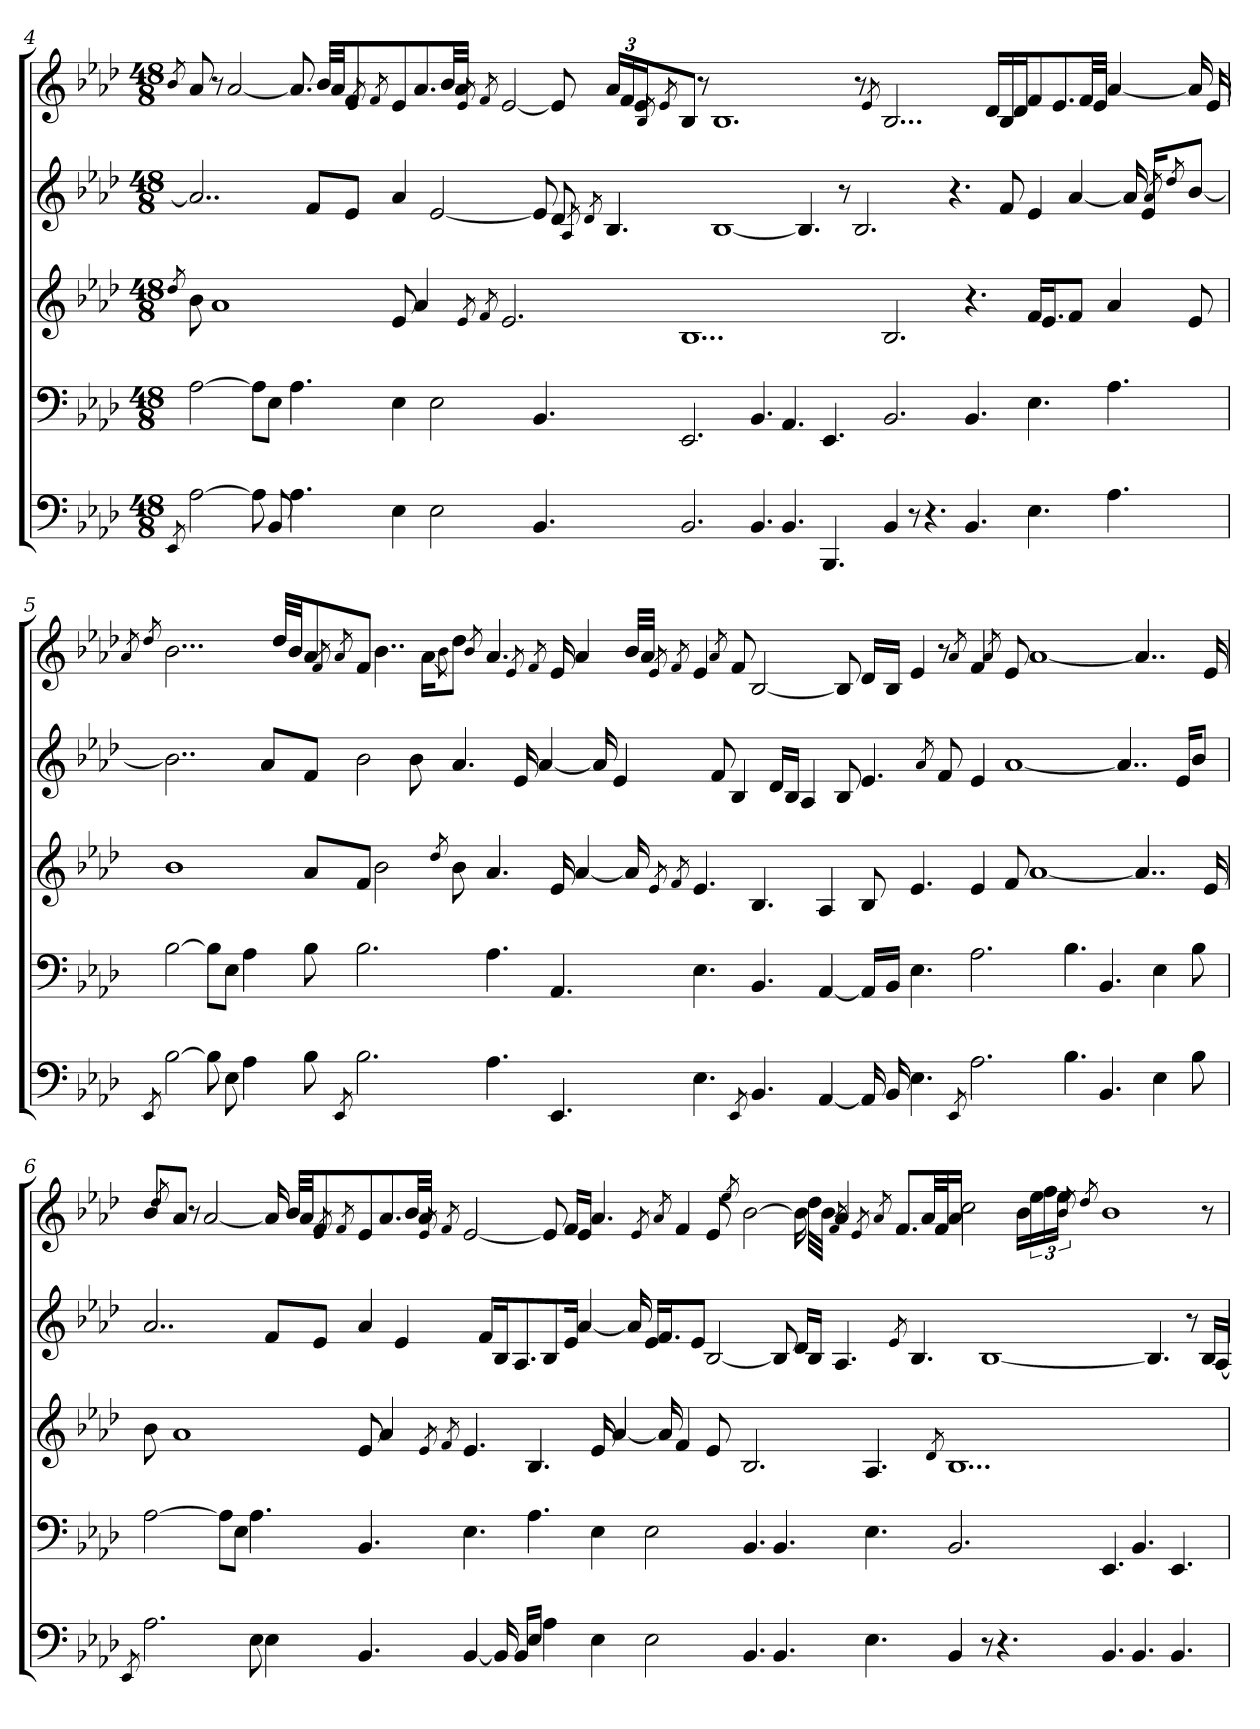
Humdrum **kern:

**kern	**kern	**kern	**kern	**kern
*part5	*part4	*part3	*part2	*part1
*staff5	*staff4	*staff3	*staff2	*staff1
*clefF4	*clefF4	*clefG2	*clefG2	*clefG2
*k[b-e-a-d-]	*k[b-e-a-d-]	*k[b-e-a-d-]	*k[b-e-a-d-]	*k[b-e-a-d-]
*M48/8	*M48/8	*M48/8	*M48/8	*M48/8
=4	=4	=4	=4	=4
8qEE-	.	8qdd-	.	8qb-
[2A-	[2A-	8b-	2..a-]	8a-
.	.	1a-	.	8r
.	.	.	.	[2a-
8A-]	8A-\L]	.	.	.
8BB-	8E-\J	.	.	.
4.A-	4.A-	.	.	8.a-]
.	.	.	8f/L	.
.	.	.	.	32b-/LLL
.	.	.	.	32a-/JJ
.	.	.	8e-/J	8f/
.	.	.	.	8qe-/
.	.	.	.	8qf/
4E-	4E-	8e-	4a-	8e-/
.	.	4a-	.	8.a-/
2E-	2E-	.	[2e-	.
.	.	.	.	32b-/LL
.	.	.	.	32a-/JJJ
.	.	8qe-	.	8qe-
.	.	8qf	.	8qf
.	.	2.e-	.	[2e-
4.BB-	4.BB-	.	8e-]	.
.	.	.	8d-	8e-]
.	.	.	8qA-	.
.	.	.	8qd-	.
.	.	.	4.B-	24a-/LL
.	.	.	.	24f/
.	.	.	.	24e-/J
.	.	.	.	8qB-/
.	.	.	.	8qe-/
2.BB-	2.EE-	1...B-	.	8B-/J
.	.	.	.	8r
.	.	.	[1B-	1.B-
4.BB-	4.BB-	.	.	.
4.BB-	4.AA-	.	.	.
.	.	.	4.B-]	.
4.BBB-	4.EE-	.	.	.
.	.	.	8r	.
.	.	.	2.B-	8r
.	.	.	.	8qe-
4BB-	2.BB-	2.B-	.	2...B-
8r	.	.	.	.
4.r	.	.	.	.
.	.	.	4.r	.
4.BB-	4.BB-	4.r	.	.
.	.	.	.	16d-/LL
.	.	.	8f	16B-/
.	.	.	.	16d-/J
4.E-	4.E-	16f/KL	4e-	8f/
.	.	8.e-/	.	.
.	.	.	.	8.e-/
.	.	8f/J	[4a-	.
.	.	.	.	32f/LL
.	.	.	.	32e-/JJJ
4.A-	4.A-	4a-	.	[4a-
.	.	.	16a-]	.
.	.	.	16e-/KL	.
.	.	.	8qa-/	.
.	.	.	8qdd-/	.
.	.	8e-	[8b-/J	16a-]
.	.	.	.	16e-
=5	=5	=5	=5	=5
.	.	.	.	8qa-
8qEE-	.	.	.	8qdd-
[2B-	[2B-	1b-	2..b-]	2...b-
8B-]	8B-\L]	.	.	.
8E-	8E-\J	.	.	.
4A-	4A-	.	.	.
.	.	.	8a-/L	.
.	.	.	.	32dd-/LLL
.	.	.	.	32b-/JJ
8B-	8B-	8a-/L	8f/J	8a-/
.	.	.	.	8qf/
8qEE-	.	.	.	8qa-/
2.B-	2.B-	8f/J	2b-	8f/J
.	.	2b-	.	4..b-
.	.	.	8b-	.
.	.	.	.	16a-\KL
.	.	8qdd-	.	8qb-\
.	.	8b-	4.a-	8dd-\J
.	.	.	.	8qb-
4.A-	4.A-	4.a-	.	4.a-
.	.	.	16e-	.
.	.	.	[4a-	.
.	.	.	.	8qe-
.	.	.	.	8qf
4.EE-	4.AA-	16e-	.	16e-
.	.	[4a-	.	4a-
.	.	.	16a-]	.
.	.	.	4e-	.
.	.	16a-]	.	32b-/LLL
.	.	.	.	32a-/JJJ
.	.	8qe-	.	8qe-
.	.	8qf	.	8qf
4.E-	4.E-	4.e-	.	4e-
.	.	.	8f	.
.	.	.	.	8qa-
.	.	.	4B-	8f
8qEE-	.	.	.	.
4.BB-	4.BB-	4.B-	.	[2B-
.	.	.	16d-/LL	.
.	.	.	16B-/JJ	.
.	.	.	4A-	.
[4AA-	[4AA-	4A-	.	.
.	.	.	8B-	8B-]
16AA-]	16AA-/LL]	8B-	4.e-	16d-/LL
16BB-	16BB-/JJ	.	.	16B-/JJ
4.E-	4.E-	4.e-	.	4e-
.	.	.	8qa-	.
.	.	.	8f	8r
8qEE-	.	.	.	8qa-
2.A-	2.A-	4e-	4e-	4f
.	.	.	.	8qa-
.	.	8f	[1a-	8e-
.	.	[1a-	.	[1a-
4.B-	4.B-	.	.	.
4.BB-	4.BB-	.	.	.
.	.	.	4..a-]	.
.	.	4..a-]	.	4..a-]
4E-	4E-	.	.	.
.	.	.	16e-/KL	.
8B-	8B-	.	8b-/J	.
.	.	16e-	.	16e-
=6	=6	=6	=6	=6
8qEE-	.	.	.	.
2.A-	[2A-	8b-	2..a-	8b-/L
.	.	.	.	8qdd-/
.	.	1a-	.	8a-/J
.	.	.	.	8r
.	.	.	.	[2a-
.	8A-\L]	.	.	.
.	8E-\J	.	.	.
8E-	4.A-	.	.	.
4E-	.	.	8f/L	16a-]
.	.	.	.	32b-/LLL
.	.	.	.	32a-/JJ
.	.	.	8e-/J	8f/
.	.	.	.	8qe-/
.	.	.	.	8qf/
4.BB-	4.BB-	8e-	4a-	8e-/
.	.	4a-	.	8.a-/
.	.	.	4e-	.
.	.	.	.	32b-/LL
.	.	.	.	32a-/JJJ
.	.	8qe-	.	8qe-
.	.	8qf	.	8qf
[4BB-	4.E-	4.e-	.	[2e-
.	.	.	8f/L	.
16BB-]	.	.	16B-/K	.
16BB-/KL	.	.	8.A-/	.
8E-/J	4.A-	4.B-	.	.
4A-	.	.	8B-/	8e-]
.	.	.	16e-/Jk	16f/LL
.	.	.	[4a-	16e-/JJ
4E-	4E-	16e-	.	4.a-
.	.	[4a-	.	.
.	.	.	16a-]	.
2E-	2E-	.	16e-/KL	.
.	.	16a-]	8.f/	.
.	.	.	.	8qe-
.	.	.	.	8qa-
.	.	4f	.	4f
.	.	.	8e-/J	.
.	.	8e-	[2B-	8e-
.	.	.	.	8qee-
4.BB-	4.BB-	2.B-	.	[2b-
4.BB-	4.BB-	.	8B-]	.
.	.	.	16d-/LL	16b-]
.	.	.	16B-/JJ	32dd-\LLL
.	.	.	.	32b-\JJJ
.	.	.	4.A-	4a-
4.E-	4.E-	4.A-	.	.
.	.	.	.	8qf
.	.	.	.	8qe-
.	.	.	.	8qa-
.	.	.	.	8.f/L
.	.	.	8qe-	.
.	.	.	4.B-	.
.	.	.	.	32a-/LL
.	.	.	.	32f/J
.	.	8qd-	.	.
4BB-	2.BB-	1...B-	.	16a-/JJ
.	.	.	.	2cc
8r	.	.	[1B-	.
4.r	.	.	.	.
.	.	.	.	16b-\LL
.	.	.	.	24ee-\
.	.	.	.	24ff\
.	.	.	.	24ee-\JJ
.	.	.	.	8qb-
.	.	.	.	8qdd-
4.BB-	4.EE-	.	.	1b-
4.BB-	4.BB-	.	.	.
.	.	.	4.B-]	.
4.BB-	4.EE-	.	.	.
.	.	.	8r	.
.	.	.	16B-/LL	8r
.	.	.	[16A-/JJ	.
=	=	=	=	=
*-	*-	*-	*-	*-
